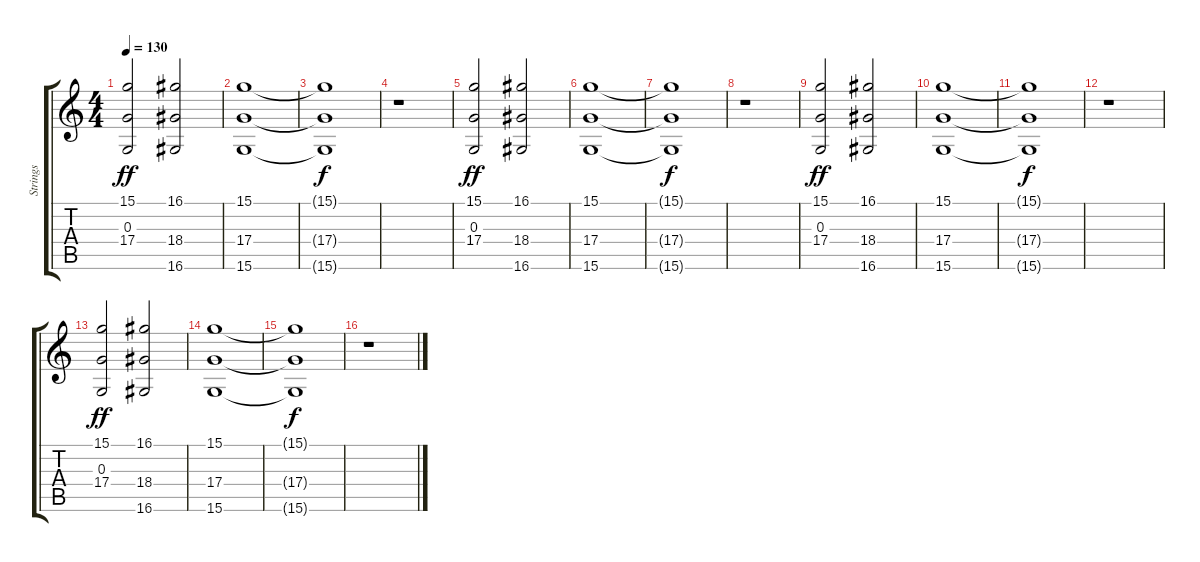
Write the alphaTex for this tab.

\track ("Strings" "Strings") {instrument stringensemble1}
\staff {score tabs}
\tuning (E4 B3 G3 D3 A2 E2) {hide}
\ts (4 4)
\tempo 130
\clef g2
\ks c
(15.1 0.3 17.4).2{dy ff} (16.1 18.4 16.6).2 |
(15.1 17.4 15.6).1 |
(15.1{t} 17.4{t} 15.6{t}).1{dy f} |
r.1 |
(15.1 0.3 17.4).2{dy ff} (16.1 18.4 16.6).2 |
(15.1 17.4 15.6).1 |
(15.1{t} 17.4{t} 15.6{t}).1{dy f} |
r.1 |
(15.1 0.3 17.4).2{dy ff} (16.1 18.4 16.6).2 |
(15.1 17.4 15.6).1 |
(15.1{t} 17.4{t} 15.6{t}).1{dy f} |
r.1 |
(15.1 0.3 17.4).2{dy ff} (16.1 18.4 16.6).2 |
(15.1 17.4 15.6).1 |
(15.1{t} 17.4{t} 15.6{t}).1{dy f} |
r.1
